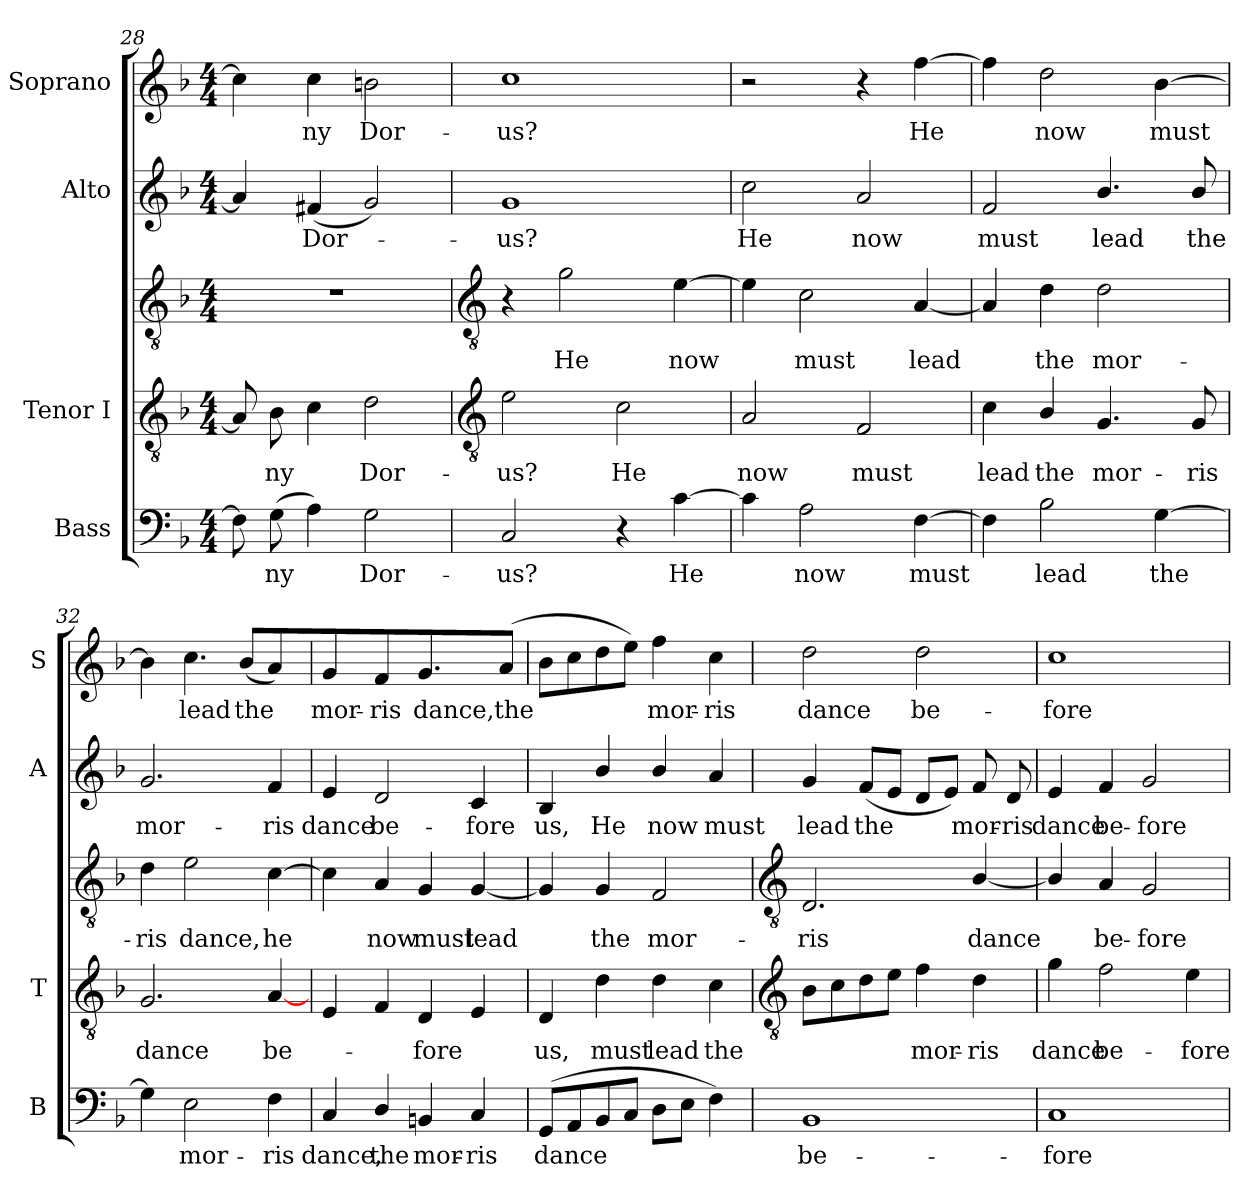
**kern	**text	**kern	**text	**kern	**text	**kern	**text	**kern	**text
*part4	*part4	*part3	*part3	*part3	*part3	*part2	*part2	*part1	*part1
*staff5	*staff5	*staff4	*staff4	*staff3	*staff3	*staff2	*staff2	*staff1	*staff1
*I"Bass	*	*I"Tenor I	*	*	*	*I"Alto	*	*I"Soprano	*
*I'B	*	*I'T	*	*	*	*I'A	*	*I'S	*
*clefF4	*	*clefGv2	*	*clefGv2	*	*clefG2	*	*clefG2	*
*k[b-]	*	*k[b-]	*	*k[b-]	*	*k[b-]	*	*k[b-]	*
*F:	*	*F:	*	*F:	*	*F:	*	*F:	*
*M4/4	*	*M4/4	*	*M4/4	*	*M4/4	*	*M4/4	*
=28	=28	=28	=28	=28	=28	=28	=28	=28	=28
8F]	.	8A]	.	1r	.	4a]	.	4cc]	.
!	!LO:LY:b	!	!LO:LY:b	!	!	!	!	!	!
(>8GL	ny	8B-L	ny	.	.	.	.	.	.
!	!	!	!	!	!	!	!LO:LY:b	!	!LO:LY:b
4A)	.	4c	.	.	.	(<4f#X	Dor-	4cc	ny
!	!LO:LY:b	!	!LO:LY:b	!	!	!	!	!	!LO:LY:b
2G	Dor-	2d	Dor-	.	.	2g)	.	2bn	Dor-
!!LO:LB:g=z
=29	=29	=29	=29	=29	=29	=29	=29	=29	=29
*	*	*clefGv2	*	*clefGv2	*	*	*	*	*
!	!LO:LY:b	!	!LO:LY:b	!	!	!	!LO:LY:b	!	!LO:LY:b
2C	-us?	2e	us?	4r	.	1g	us?	1cc	-us?
!	!	!	!	!	!LO:LY:b	!	!	!	!
.	.	.	.	2g	-He	.	.	.	.
!	!	!	!LO:LY:b	!	!	!	!	!	!
4r	.	2c	He	.	.	.	.	.	.
!	!LO:LY:b	!	!	!	!LO:LY:b	!	!	!	!
[4c	He	.	.	[4e	now	.	.	.	.
=30	=30	=30	=30	=30	=30	=30	=30	=30	=30
!	!	!	!LO:LY:b	!	!	!	!LO:LY:b	!	!
4c]	.	2A	now	4e]	.	2cc	He	2r	.
!	!LO:LY:b	!	!	!	!LO:LY:b	!	!	!	!
2A	now	.	.	2c	must	.	.	.	.
!	!	!	!LO:LY:b	!	!	!	!LO:LY:b	!	!
.	.	2F	must	.	.	2a	now	4r	.
!	!LO:LY:b	!	!	!	!LO:LY:b	!	!	!	!LO:LY:b
[4F	must	.	.	[4A	lead	.	.	[4ff	He
=31	=31	=31	=31	=31	=31	=31	=31	=31	=31
!	!	!	!LO:LY:b	!	!	!	!LO:LY:b	!	!
4F]	.	4c	-lead	4A]	.	2f	must	4ff]	.
!	!LO:LY:b	!	!LO:LY:b	!	!LO:LY:b	!	!	!	!LO:LY:b
2B-	lead	4B-/	the	4d	the	.	.	2dd	now
!	!	!	!LO:LY:b	!	!LO:LY:b	!	!LO:LY:b	!	!
.	.	4.G	mor-	2d	mor-	4.b-/	lead	.	.
!	!LO:LY:b	!	!	!	!	!	!	!	!LO:LY:b
[4G	the	.	.	.	.	.	.	[4b-	must
!	!	!	!LO:LY:b	!	!	!	!LO:LY:b	!	!
.	.	8G	-ris	.	.	8b-/	the	.	.
=32	=32	=32	=32	=32	=32	=32	=32	=32	=32
!	!	!	!LO:LY:b	!	!LO:LY:b	!	!LO:LY:b	!	!
4G]	.	2.G	dance	4d	ris	2.g	mor-	4b-]	.
!	!LO:LY:b	!	!	!	!LO:LY:b	!	!	!	!LO:LY:b
2E	mor-	.	.	2e	dance,	.	.	4.cc	lead
!	!	!	!	!	!	!	!	!	!LO:LY:b
.	.	.	.	.	.	.	.	(<8b-/L	the
!	!LO:LY:b	!	!LO:LY:b	!	!LO:LY:b	!	!LO:LY:b	!	!
4F	-ris	[4A	be-	[4c	he	4f	-ris	4a)	.
=33	=33	=33	=33	=33	=33	=33	=33	=33	=33
!	!LO:LY:b	!	!	!	!	!	!LO:LY:b	!	!LO:LY:b
4C	dance,	4E	.	4c]	.	4e	dance	4g	mor-
!	!LO:LY:b	!	!	!	!LO:LY:b	!	!LO:LY:b	!	!LO:LY:b
4D/	the	4F	.	4A	now	2d	be-	4f	-ris
!	!LO:LY:b	!	!LO:LY:b	!	!LO:LY:b	!	!	!	!LO:LY:b
4BBn	mor-	4D	fore	4G	must	.	.	4.g	dance,
!	!LO:LY:b	!	!	!	!LO:LY:b	!	!LO:LY:b	!	!
4C	-ris	4E	.	[4G	lead	4c	-fore	.	.
!	!	!	!	!	!	!	!	!	!LO:LY:b
.	.	.	.	.	.	.	.	(>8aJ	the
=34	=34	=34	=34	=34	=34	=34	=34	=34	=34
!	!LO:LY:b	!	!LO:LY:b	!	!	!	!LO:LY:b	!	!
(<8GGL	dance	4D	-us,	4G]	.	4B-	us,	8b-L	.
8AA	.	.	.	.	.	.	.	8cc	.
!	!	!	!LO:LY:b	!	!LO:LY:b	!	!LO:LY:b	!	!
8BB-	.	4d	must	4G	the	4b-/	He	8dd	.
8CJ	.	.	.	.	.	.	.	8eeJ)	.
!	!	!	!LO:LY:b	!	!LO:LY:b	!	!LO:LY:b	!	!LO:LY:b
8DL	.	4d	lead	2F	mor-	4b-/	now	4ff	mor-
8EJ	.	.	.	.	.	.	.	.	.
!	!	!	!LO:LY:b	!	!	!	!LO:LY:b	!	!LO:LY:b
4F)	.	4c	the	.	.	4a	must	4cc	-ris
!!LO:LB:g=z
=35	=35	=35	=35	=35	=35	=35	=35	=35	=35
*	*	*clefGv2	*	*clefGv2	*	*	*	*	*
!	!LO:LY:b	!	!	!	!LO:LY:b	!	!LO:LY:b	!	!LO:LY:b
1BB-	be-	8B-L	.	2.D	ris	4g	lead	2dd	dance
.	.	8c	.	.	.	.	.	.	.
!	!	!	!	!	!	!	!LO:LY:b	!	!
.	.	8d	.	.	.	(<8fL	the	.	.
.	.	8eJ	.	.	.	8eJ	.	.	.
!	!	!	!LO:LY:b	!	!	!	!	!	!LO:LY:b
.	.	4f	mor-	.	.	8dL	.	2dd	be-
.	.	.	.	.	.	8eJ)	.	.	.
!	!	!	!LO:LY:b	!	!LO:LY:b	!	!LO:LY:b	!	!
.	.	4d	-ris	[4B-/	dance	8f	mor-	.	.
!	!	!	!	!	!	!	!LO:LY:b	!	!
.	.	.	.	.	.	8d	-ris	.	.
=36	=36	=36	=36	=36	=36	=36	=36	=36	=36
!	!LO:LY:b	!	!LO:LY:b	!	!	!	!LO:LY:b	!	!LO:LY:b
1C	-fore	4g	dance	4B-/]	.	4e	dance	1cc	-fore
!	!	!	!LO:LY:b	!	!LO:LY:b	!	!LO:LY:b	!	!
.	.	2f	be-	4A	be-	4f	be-	.	.
!	!	!	!	!	!LO:LY:b	!	!LO:LY:b	!	!
.	.	.	.	2G	-fore	2g	-fore	.	.
!	!	!	!LO:LY:b	!	!	!	!	!	!
.	.	4e	-fore	.	.	.	.	.	.
=	=	=	=	=	=	=	=	=	=
*-	*-	*-	*-	*-	*-	*-	*-	*-	*-
